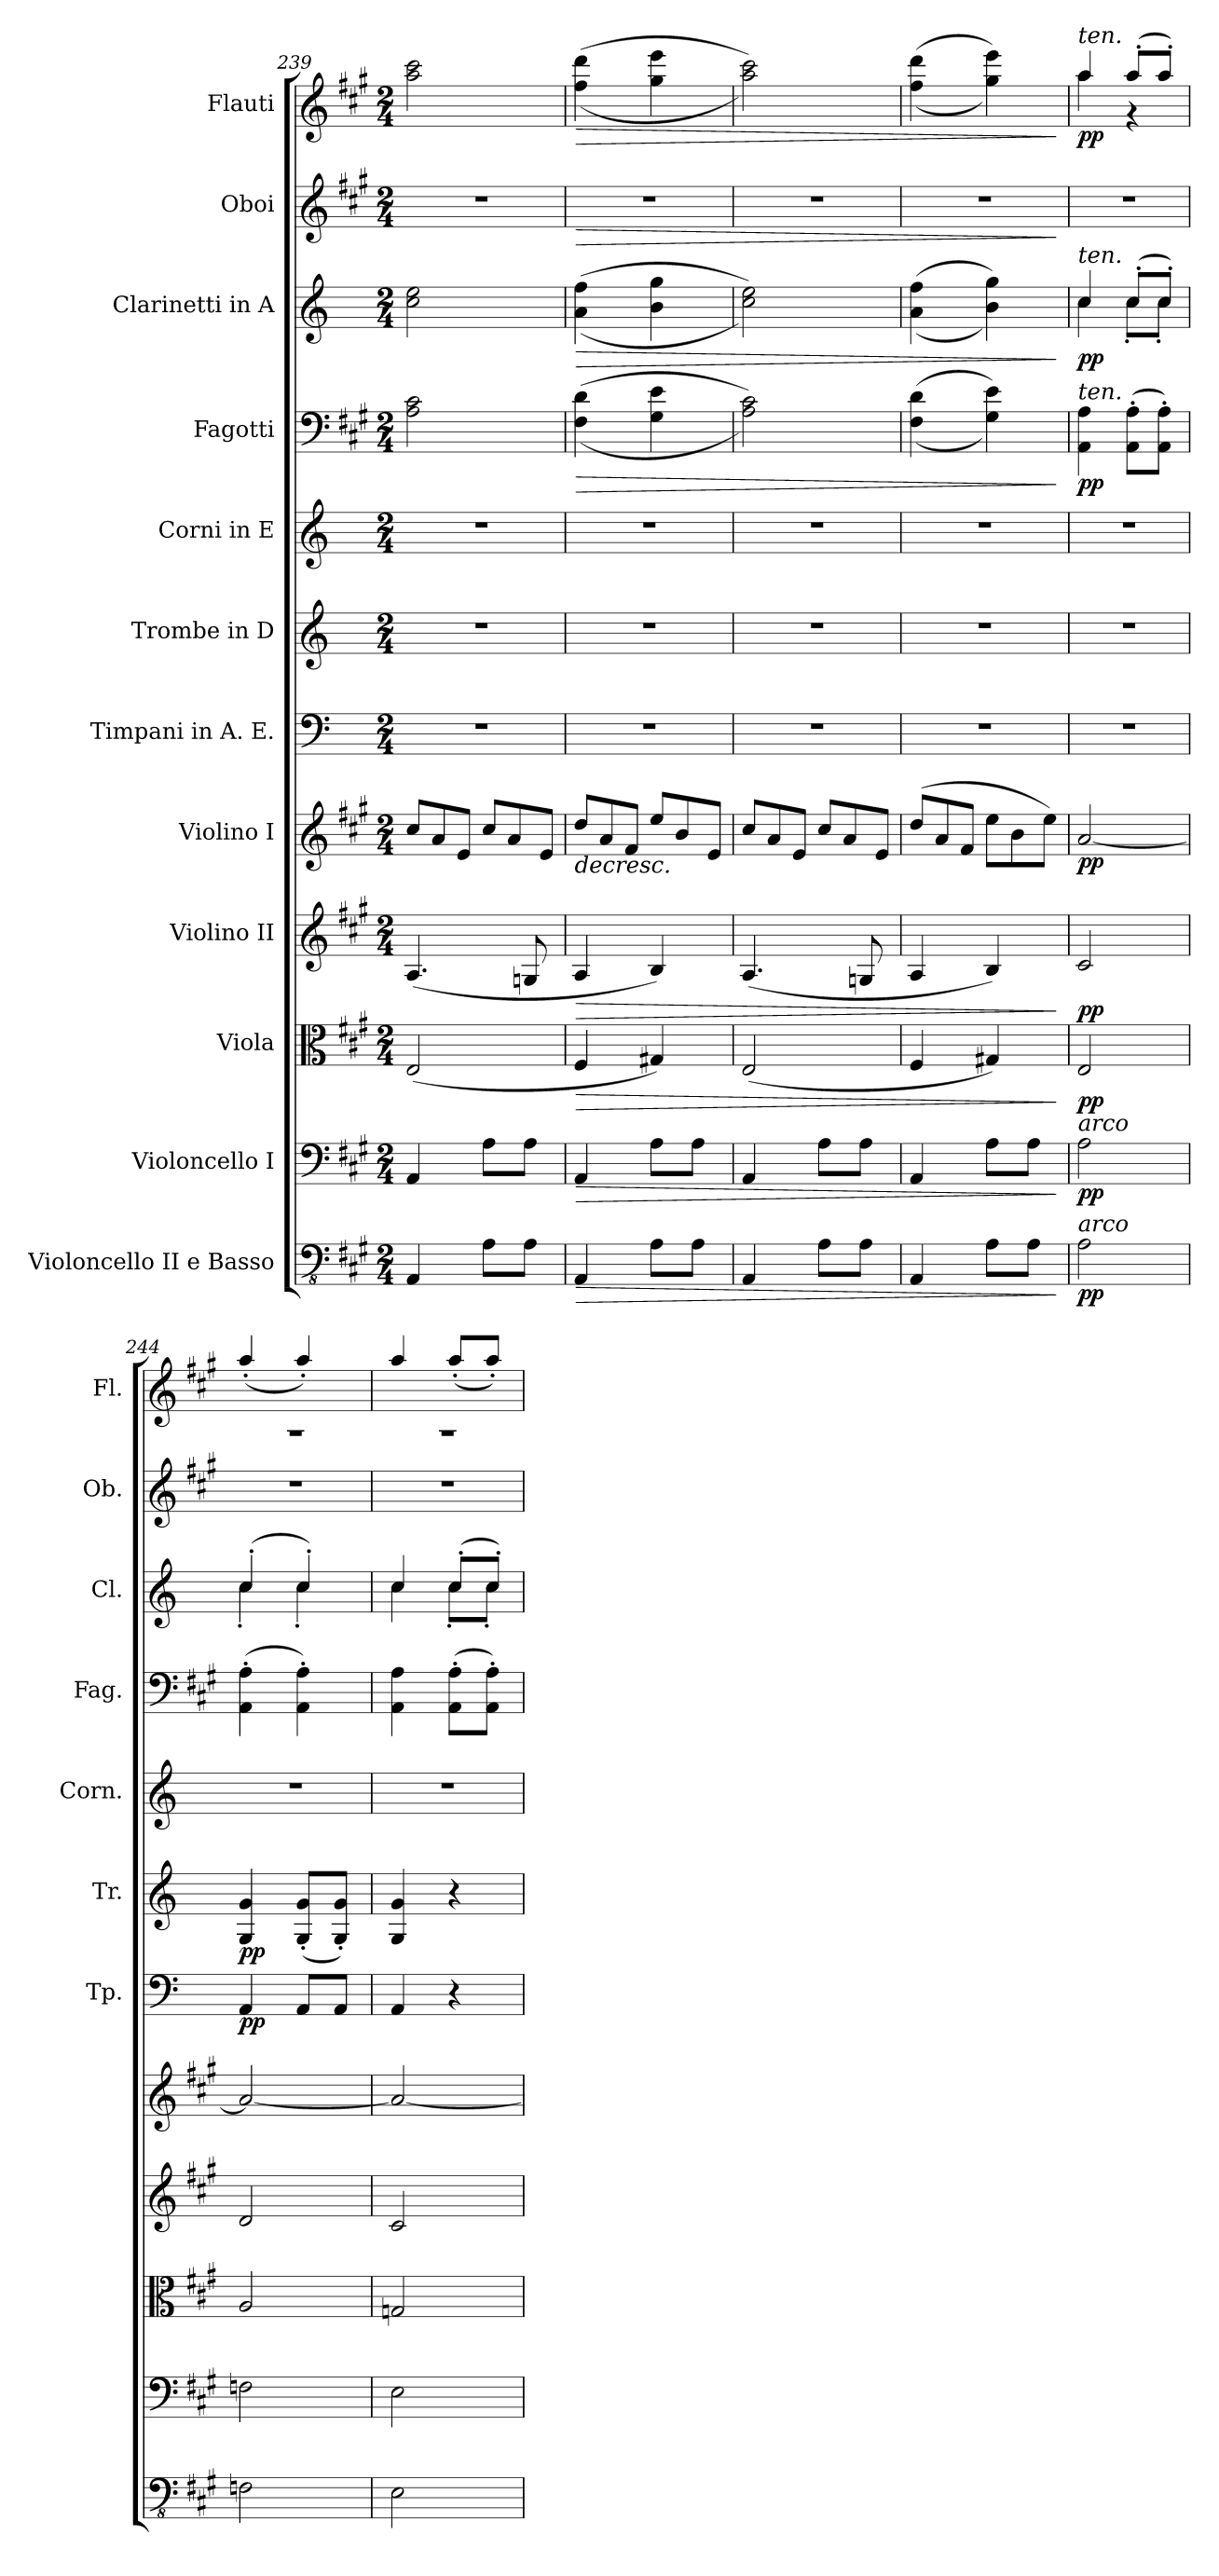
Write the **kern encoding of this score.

**kern	**dynam	**kern	**dynam	**kern	**dynam	**kern	**dynam	**kern	**dynam	**kern	**dynam	**kern	**dynam	**kern	**kern	**dynam	**kern	**dynam	**kern	**dynam	**kern	**dynam
*part12	*part12	*part11	*part11	*part10	*part10	*part9	*part9	*part8	*part8	*part7	*part7	*part6	*part6	*part5	*part4	*part4	*part3	*part3	*part2	*part2	*part1	*part1
*staff12	*staff12	*staff11	*staff11	*staff10	*staff10	*staff9	*staff9	*staff8	*staff8	*staff7	*staff7	*staff6	*staff6	*staff5	*staff4	*staff4	*staff3	*staff3	*staff2	*staff2	*staff1	*staff1
*I"Violoncello II e Basso	*	*I"Violoncello I	*	*I"Viola	*	*I"Violino II	*	*I"Violino I	*	*I"Timpani in A. E.	*	*I"Trombe in D	*	*I"Corni in E	*I"Fagotti	*	*I"Clarinetti in A	*	*I"Oboi	*	*I"Flauti	*
*	*	*	*	*	*	*	*	*	*	*I'Tp.	*	*I'Tr.	*	*I'Corn.	*I'Fag.	*	*I'Cl.	*	*I'Ob.	*	*I'Fl.	*
*clefFv4	*	*clefF4	*	*clefC3	*	*clefG2	*	*clefG2	*	*clefF4	*	*clefG2	*	*clefG2	*clefF4	*	*clefG2	*	*clefG2	*	*clefG2	*
*	*	*	*	*	*	*	*	*	*	*	*	*ITrd-1c-2	*	*ITrd5c8	*	*	*ITrd2c3	*	*	*	*	*
*k[f#c#g#]	*	*k[f#c#g#]	*	*k[f#c#g#]	*	*k[f#c#g#]	*	*k[f#c#g#]	*	*k[]	*	*k[f#c#]	*	*k[f#c#g#d#]	*k[f#c#g#]	*	*k[f#c#g#]	*	*k[f#c#g#]	*	*k[f#c#g#]	*
*M2/4	*	*M2/4	*	*M2/4	*	*M2/4	*	*M2/4	*	*M2/4	*	*M2/4	*	*M2/4	*M2/4	*	*M2/4	*	*M2/4	*	*M2/4	*
*	*	*	*	*	*	*	*	*Xtuplet	*	*	*	*	*	*	*	*	*	*	*	*	*	*
=239	=239	=239	=239	=239	=239	=239	=239	=239	=239	=239	=239	=239	=239	=239	=239	=239	=239	=239	=239	=239	=239	=239
4AAAi/	.	4AAi/	.	(2Ej/	.	(4.Ai/	.	12cc#Z/L	.	2r	.	2r	.	2r	2Ai\ 2c#Z\	.	2ai\ 2cc#Z\	.	2r	.	2aai\ 2ccc#Z\	.
.	.	.	.	.	.	.	.	12a/	.	.	.	.	.	.	.	.	.	.	.	.	.	.
.	.	.	.	.	.	.	.	12e/J	.	.	.	.	.	.	.	.	.	.	.	.	.	.
8AA\L	.	8A\L	.	.	.	.	.	12cc#/L	.	.	.	.	.	.	.	.	.	.	.	.	.	.
.	.	.	.	.	.	.	.	12a/	.	.	.	.	.	.	.	.	.	.	.	.	.	.
8AA\J	.	8A\J	.	.	.	8Gn/	.	.	.	.	.	.	.	.	.	.	.	.	.	.	.	.
.	.	.	.	.	.	.	.	12e/J	.	.	.	.	.	.	.	.	.	.	.	.	.	.
=240	=240	=240	=240	=240	=240	=240	=240	=240	=240	=240	=240	=240	=240	=240	=240	=240	=240	=240	=240	=240	=240	=240
!	!LO:HP:b	!	!LO:HP:b	!	!LO:HP:b	!	!LO:HP:b	!	!LO:HP:b	!	!	!	!	!	!	!LO:HP:b	!	!LO:HP:b	!	!LO:HP:b	!	!LO:HP:b
!	!LO:DY:n=1:b	!	!LO:DY:n=1:b	!	!	!	!	!	!	!	!	!	!	!	!	!	!	!	!	!	!	!
!	!	!	!LO:DY:n=2:a	!	!LO:DY:n=1:a	!	!	!	!	!	!	!	!	!	!	!LO:DY:n=1:b	!	!LO:DY:n=1:b	!	!	!	!LO:DY:n=1:b
4AAAj/	> other-dynamics	4AAj/	> other-dynamics other-dynamics	4F#Z/	> other-dynamics	4Aj/	>	12ddi/L	>	2r	.	2r	.	2r	((4F#Z\ 4di\	> other-dynamics	((>4f#Z\ 4ddi\	> other-dynamics	2r	>	((4ff#Z\ 4dddi\	> other-dynamics
!	!	!	!	!	!	!	!	!	!LO:DY:b	!	!	!	!	!	!	!	!	!	!	!	!	!
.	.	.	.	.	.	.	.	12a/	other-dynamics	.	.	.	.	.	.	.	.	.	.	.	.	.
.	.	.	.	.	.	.	.	12f#/J	.	.	.	.	.	.	.	.	.	.	.	.	.	.
8AA\L	.	8A\L	.	4G#XZ/)	.	4Bj/)	.	12eei/L	.	.	.	.	.	.	4G#Z\ 4ei\	.	4g#Z\ 4eei\	.	.	.	4gg#Z\ 4eeei\	.
.	.	.	.	.	.	.	.	12b/	.	.	.	.	.	.	.	.	.	.	.	.	.	.
8AA\J	.	8A\J	.	.	.	.	.	.	.	.	.	.	.	.	.	.	.	.	.	.	.	.
.	.	.	.	.	.	.	.	12e/J	.	.	.	.	.	.	.	.	.	.	.	.	.	.
=241	=241	=241	=241	=241	=241	=241	=241	=241	=241	=241	=241	=241	=241	=241	=241	=241	=241	=241	=241	=241	=241	=241
4AAAi/	.	4AAi/	.	(2Ej/	.	(4.Ai/	.	12cc#Z/L	.	2r	.	2r	.	2r	2Ai\ 2c#Z\))	.	2ai\ 2cc#Z\))	.	2r	.	2aai\ 2ccc#Z\))	.
.	.	.	.	.	.	.	.	12a/	.	.	.	.	.	.	.	.	.	.	.	.	.	.
.	.	.	.	.	.	.	.	12e/J	.	.	.	.	.	.	.	.	.	.	.	.	.	.
8AA\L	.	8A\L	.	.	.	.	.	12cc#/L	.	.	.	.	.	.	.	.	.	.	.	.	.	.
.	.	.	.	.	.	.	.	12a/	.	.	.	.	.	.	.	.	.	.	.	.	.	.
8AA\J	.	8A\J	.	.	.	8Gn/	.	.	.	.	.	.	.	.	.	.	.	.	.	.	.	.
.	.	.	.	.	.	.	.	12e/J	.	.	.	.	.	.	.	.	.	.	.	.	.	.
=242	=242	=242	=242	=242	=242	=242	=242	=242	=242	=242	=242	=242	=242	=242	=242	=242	=242	=242	=242	=242	=242	=242
4AAAj/	.	4AAj/	.	4F#Z/	.	4Aj/	.	(12ddi/L	.	2r	.	2r	.	2r	((4F#Z\ 4di\	.	((4f#Z\ 4ddi\	.	2r	.	((4ff#Z\ 4dddi\	.
.	.	.	.	.	.	.	.	12a/	.	.	.	.	.	.	.	.	.	.	.	.	.	.
.	.	.	.	.	.	.	.	12f#/J	.	.	.	.	.	.	.	.	.	.	.	.	.	.
8AA\L	.	8A\L	.	4G#XZ/)	.	4Bj/)	.	12eei\L	.	.	.	.	.	.	4G#Z\ 4ei\))	.	4g#Z\ 4eei\))	.	.	.	4gg#Z\ 4eeei\))	.
.	.	.	.	.	.	.	.	12b\	.	.	.	.	.	.	.	.	.	.	.	.	.	.
8AA\J	.	8A\J	.	.	.	.	.	.	.	.	.	.	.	.	.	.	.	.	.	.	.	.
.	.	.	.	.	.	.	.	12ee\J)	.	.	.	.	.	.	.	.	.	.	.	.	.	.
.	]	.	]	.	]	.	]	.	]	.	.	.	.	.	.	]	.	]	.	]	.	]
=243	=243	=243	=243	=243	=243	=243	=243	=243	=243	=243	=243	=243	=243	=243	=243	=243	=243	=243	=243	=243	=243	=243
*	*	*	*	*	*	*	*	*	*	*	*	*	*	*	*	*	*^	*	*	*	*^	*
!	!	!	!	!	!	!	!	!	!	!	!	!	!	!	!	!	!	!	!	!	!	!LO:TX:a:i:t=ten.	!	!
!	!	!	!	!	!	!	!	!	!	!	!	!	!	!	!	!	!LO:TX:a:i:t=ten.	!	!	!	!	!	!	!
!	!	!	!	!	!	!	!	!	!	!	!	!	!	!	!LO:TX:a:i:t=ten.	!	!	!	!	!	!	!	!	!
!	!	!LO:TX:a:i:t=arco	!	!	!	!	!	!	!	!	!	!	!	!	!	!	!	!	!	!	!	!	!	!
!LO:TX:a:i:t=arco	!	!	!	!	!	!	!	!	!	!	!	!	!	!	!	!	!	!	!	!	!	!	!	!
!	!LO:DY:b	!	!LO:DY:b	!	!LO:DY:b	!	!LO:DY:b	!	!LO:DY:b	!	!	!	!	!	!	!LO:DY:b	!	!	!LO:DY:b	!	!	!	!	!LO:DY:b
2AAi\	pp	2Ai\	pp	2Ej/	pp	2c#Z/	pp	[2ai/	pp	2r	.	2r	.	2r	4AAi\ 4Ai\	pp	4ai/	4ai\	pp	2r	.	4aai/	4aai\	pp
.	.	.	.	.	.	.	.	.	.	.	.	.	.	.	(8AA\' 8A\'L	.	(8a'/L	8a'\L	.	.	.	(8aa'/L	4r	.
.	.	.	.	.	.	.	.	.	.	.	.	.	.	.	8AA\' 8A\'J)	.	8a'/J)	8a'\J	.	.	.	8aa'/J)	.	.
=244	=244	=244	=244	=244	=244	=244	=244	=244	=244	=244	=244	=244	=244	=244	=244	=244	=244	=244	=244	=244	=244	=244	=244	=244
!	!	!	!	!	!	!	!	!	!	!	!LO:DY:b	!	!LO:DY:b	!	!	!	!	!	!	!	!	!	!	!
2FFnZ\	.	2FnZ\	.	2Aj/	.	2di/	.	2aj/_	.	4AAj/	pp	4Aj/ 4aj/	pp	2r	(4AAj\' 4Aj\'	.	(4a'j/	4a'j\	.	2r	.	2rA	(4aa'j/	.
.	.	.	.	.	.	.	.	.	.	8AA/L	.	(8A/' 8a/'L	.	.	4AA\' 4A\')	.	4a'/)	4a'\	.	.	.	.	4aa'/)	.
.	.	.	.	.	.	.	.	.	.	8AA/J	.	8A/' 8a/'J)	.	.	.	.	.	.	.	.	.	.	.	.
!!LO:PB:g=z	!!
=245	=245	=245	=245	=245	=245	=245	=245	=245	=245	=245	=245	=245	=245	=245	=245	=245	=245	=245	=245	=245	=245	=245	=245	=245
2EEj\	.	2Ej\	.	2GnV/	.	2c#Z/	.	2ai/_	.	4AAi/	.	4Ai/ 4ai/	.	2r	4AAi\ 4Ai\	.	4ai/	4ai\	.	2r	.	2rA	4aai/	.
.	.	.	.	.	.	.	.	.	.	4r	.	4r	.	.	(8AA\' 8A\'L	.	(8a'/L	8a'\L	.	.	.	.	(8aa'/L	.
.	.	.	.	.	.	.	.	.	.	.	.	.	.	.	8AA\' 8A\'J)	.	8a'/J)	8a'\J	.	.	.	.	8aa'/J)	.
*	*	*	*	*	*	*	*	*	*	*	*	*	*	*	*	*	*v	*v	*	*	*	*v	*v	*
=	=	=	=	=	=	=	=	=	=	=	=	=	=	=	=	=	=	=	=	=	=	=
*-	*-	*-	*-	*-	*-	*-	*-	*-	*-	*-	*-	*-	*-	*-	*-	*-	*-	*-	*-	*-	*-	*-
